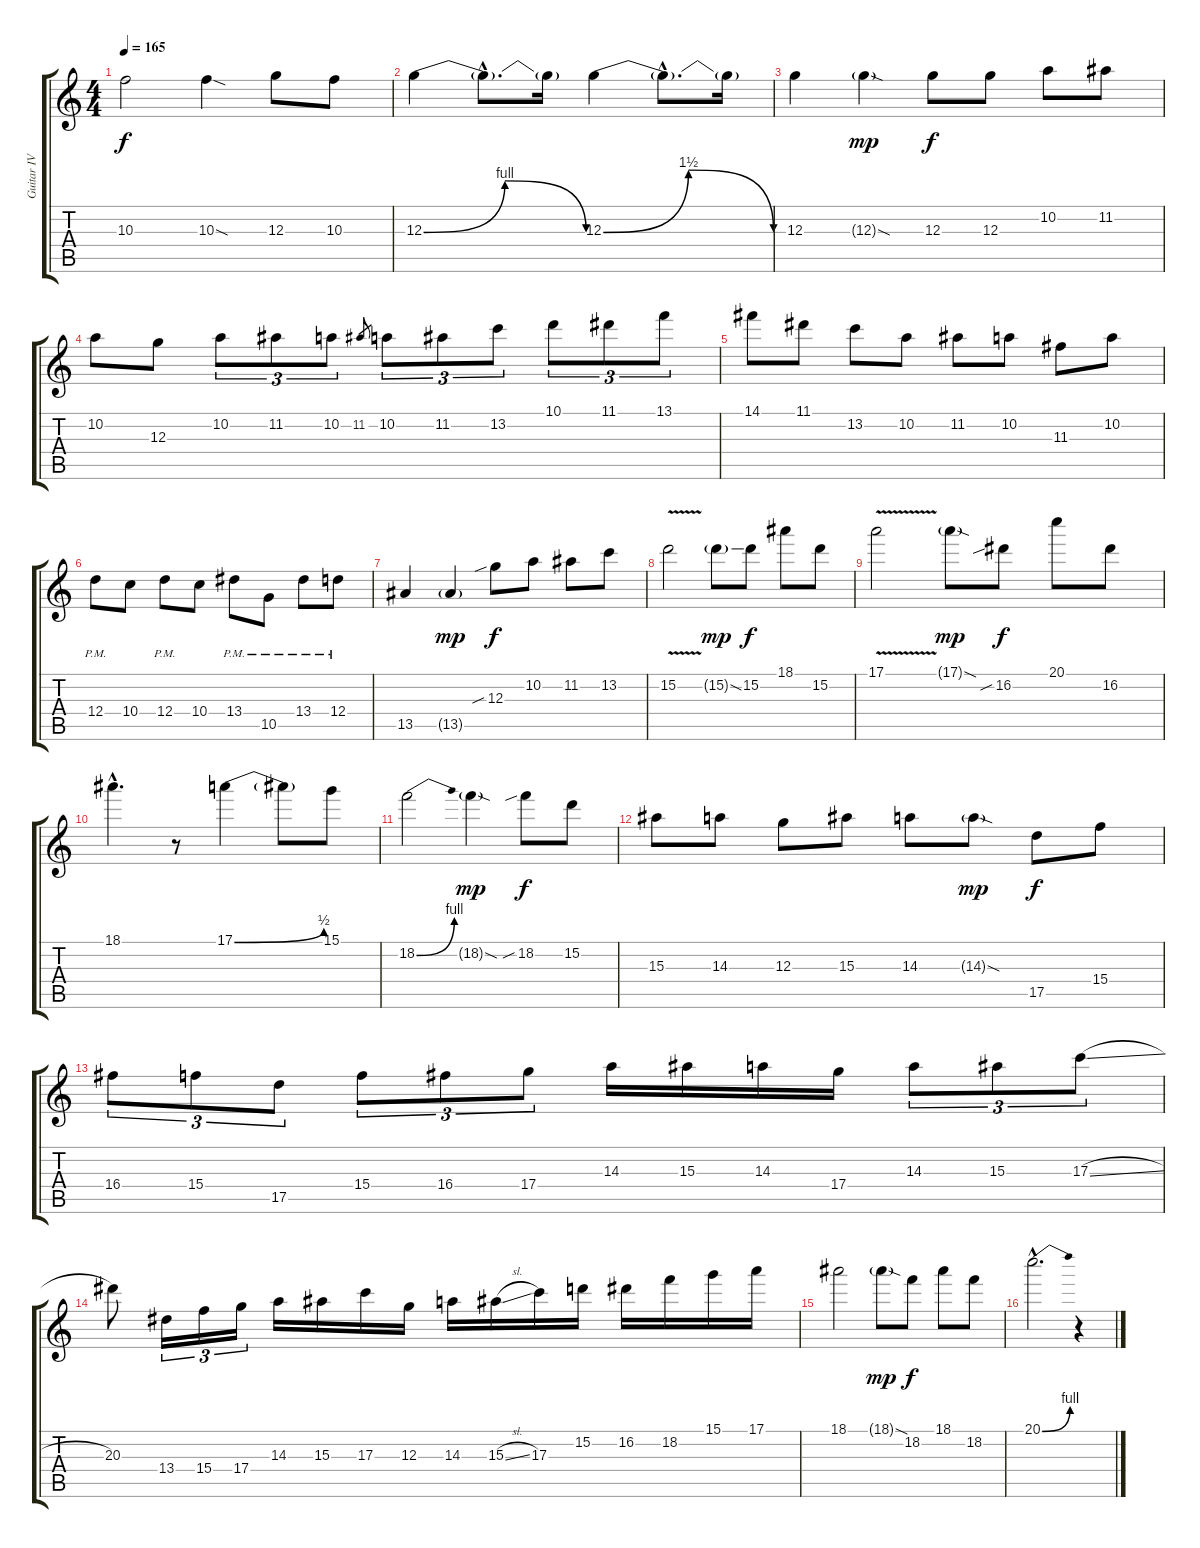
\track ("Guitar IV" "Guitar IV") {instrument overdrivenguitar}
\staff {score tabs}
\tuning (E4 B3 G3 D3 A2 E2) {hide}
\ts (4 4)
\tempo 165
\clef g2
\ks c
10.3.2{dy f} 10.3{sod}.4 12.3.8 10.3.8 |
12.3{be (bendrelease 0 0 30 4 45 4 60 0)}.4 12.3{hac t}.8{d} 12.3{t}.16 12.3{be (bendrelease 0 0 30 6 44 6 60 0)}.4 12.3{hac t}.8{d} 12.3{t}.16 |
12.3.4 12.3{sod g}.4{dy mp} 12.3.8{dy f} 12.3.8 10.2.8 11.2.8 |
10.2.8 12.3.8 10.2.8{tu (3 2)} 11.2.8{tu (3 2)} 10.2.8{tu (3 2)} 11.2.8{gr} 10.2.8{tu (3 2)} 11.2.8{tu (3 2)} 13.2.8{tu (3 2)} 10.1.8{tu (3 2)} 11.1.8{tu (3 2)} 13.1.8{tu (3 2)} |
14.1.8 11.1.8 13.2.8 10.2.8 11.2.8 10.2.8 11.3.8 10.2.8 |
12.4{pm}.8 10.4.8 12.4{pm}.8 10.4.8 13.4{pm}.8 10.5{pm}.8 13.4{pm}.8 12.4{pm}.8 |
13.5.4 13.5{g}.4{dy mp} 12.3{sib}.8{dy f} 10.2.8 11.2.8 13.2.8 |
15.2{v}.2 15.2{ss g}.8{dy mp} 15.2.8{dy f} 18.1.8 15.2.8 |
17.1{v}.2 17.1{sod g}.8{dy mp} 16.2{sib}.8{dy f} 20.1.8 16.2.8 |
18.1{hac}.4{d} r.8 17.1{be (bend 0 0 60 2)}.4 17.1{t}.8 15.1.8 |
18.2{be (bend 0 0 60 4)}.2 18.2{sod g}.4{dy mp} 18.2{sib}.8{dy f} 15.2.8 |
15.3.8 14.3.8 12.3.8 15.3.8 14.3.8 14.3{sod g}.8{dy mp} 17.5.8{dy f} 15.4.8 |
16.4.8{tu (3 2)} 15.4.8{tu (3 2)} 17.5.8{tu (3 2)} 15.4.8{tu (3 2)} 16.4.8{tu (3 2)} 17.4.8{tu (3 2)} 14.3.16 15.3.16 14.3.16 17.4.16 14.3.8{tu (3 2)} 15.3.8{tu (3 2)} 17.3{sl}.8{tu (3 2)} |
20.3.8 13.4.16{tu (3 2)} 15.4.16{tu (3 2)} 17.4.16{tu (3 2)} 14.3.16 15.3.16 17.3.16 12.3.16 14.3.16 15.3{sl}.16 17.3.16 15.2.16 16.2.16 18.2.16 15.1.16 17.1.16 |
18.1.2 18.1{sod g}.8{dy mp} 18.2.8{dy f} 18.1.8 18.2.8 |
20.1{be (bend 0 0 60 4) hac}.2{d} r.4
